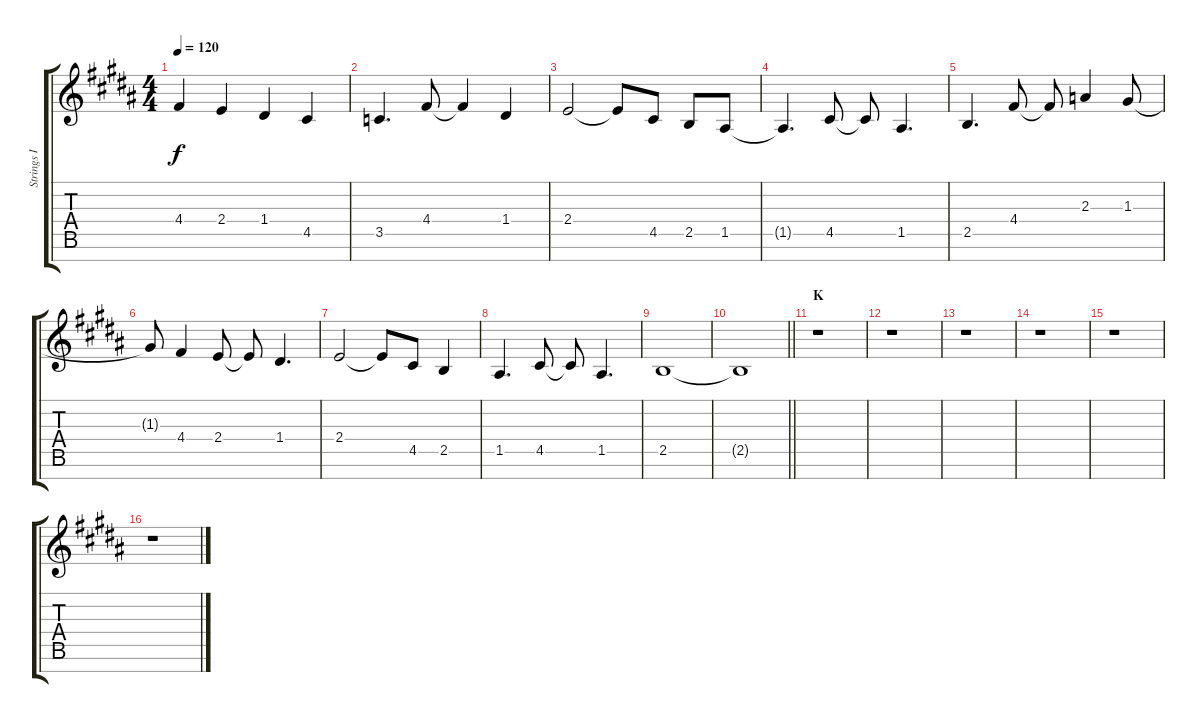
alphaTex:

\track ("Strings I" "Strings I") {instrument stringensemble1}
\staff {score tabs}
\tuning (E5 B4 G4 D4 A3 E3 B2) {hide}
\ts (4 4)
\tempo 120
\clef g2
\ks b
4.4.4{dy f} 2.4.4 1.4.4 4.5.4 |
3.5.4{d} 4.4.8 4.4{t}.4 1.4.4 |
2.4.2 2.4{t}.8 4.5.8 2.5.8 1.5.8 |
1.5{t}.4{d} 4.5.8 4.5{t}.8 1.5.4{d} |
2.5.4{d} 4.4.8 4.4{t}.8 2.3.4 1.3.8 |
1.3{t}.8 4.4.4 2.4.8 2.4{t}.8 1.4.4{d} |
2.4.2 2.4{t}.8 4.5.8 2.5.4 |
1.5.4{d} 4.5.8 4.5{t}.8 1.5.4{d} |
2.5.1 |
\barLineRight lightlight
2.5{t}.1 |
\section ("" "K")
r.1 |
r.1 |
r.1 |
r.1 |
r.1 |
r.1
